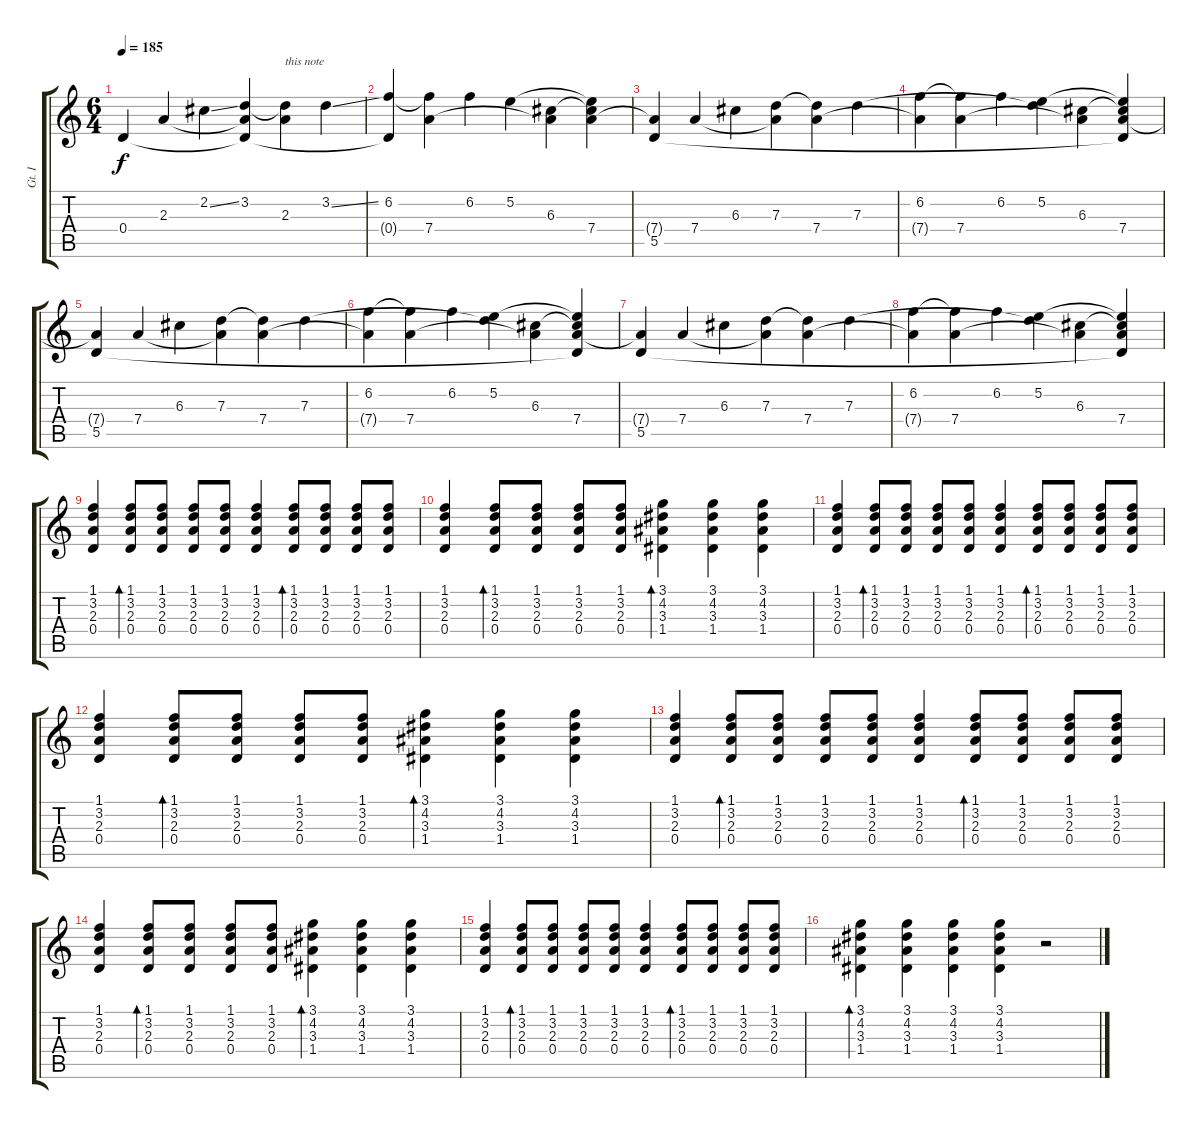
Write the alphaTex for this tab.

\track ("Gt. I" "Gt. I") {instrument acousticguitarsteel}
\staff {score tabs}
\tuning (E4 B3 G3 D3 A2 E2) {hide}
\ts (6 4)
\tempo 185
\clef g2
\ks c
0.4.4{dy f balance 12 instrument electricguitarclean} 2.3.4 2.2{ss}.4 (3.2 2.3{t} 0.4{t}).4 (3.2{t} 2.3).4{txt "this note"} 3.2{ss}.4 |
(6.2 0.4{t}).4 (6.2{t} 7.4).4 6.2.4 5.2.4 (6.3 7.4{t}).4 (5.2{t} 6.3{t} 7.4).4 |
(7.4{t} 5.5).4 7.4.4 6.3.4 (7.3 7.4{t}).4 (7.3{t} 7.4).4 7.3.4 |
(6.2 7.4{t}).4 (6.2{t} 7.4).4 6.2.4 (5.2 7.3{t}).4 (6.3 7.4{t}).4 (5.2{t} 6.3{t} 7.4 5.5{t}).4 |
(7.4{t} 5.5).4 7.4.4 6.3.4 (7.3 7.4{t}).4 (7.3{t} 7.4).4 7.3.4 |
(6.2 7.4{t}).4 (6.2{t} 7.4).4 6.2.4 (5.2 7.3{t}).4 (6.3 7.4{t}).4 (5.2{t} 6.3{t} 7.4 5.5{t}).4 |
(7.4{t} 5.5).4 7.4.4 6.3.4 (7.3 7.4{t}).4 (7.3{t} 7.4).4 7.3.4 |
(6.2 7.4{t}).4 (6.2{t} 7.4).4 6.2.4 (5.2 7.3{t}).4 (6.3 7.4{t}).4 (5.2{t} 6.3{t} 7.4 5.5{t}).4 |
(1.1 3.2 2.3 0.4).4{volume 11 balance 12 instrument acousticguitarsteel} (1.1 3.2 2.3 0.4).8{bd 120} (1.1 3.2 2.3 0.4).8 (1.1 3.2 2.3 0.4).8 (1.1 3.2 2.3 0.4).8 (1.1 3.2 2.3 0.4).4 (1.1 3.2 2.3 0.4).8{bd 120} (1.1 3.2 2.3 0.4).8 (1.1 3.2 2.3 0.4).8 (1.1 3.2 2.3 0.4).8 |
(1.1 3.2 2.3 0.4).4 (1.1 3.2 2.3 0.4).8{bd 120} (1.1 3.2 2.3 0.4).8 (1.1 3.2 2.3 0.4).8 (1.1 3.2 2.3 0.4).8 (3.1 4.2 3.3 1.4).4{bd 120} (3.1 4.2 3.3 1.4).4 (3.1 4.2 3.3 1.4).4 |
(1.1 3.2 2.3 0.4).4 (1.1 3.2 2.3 0.4).8{bd 120} (1.1 3.2 2.3 0.4).8 (1.1 3.2 2.3 0.4).8 (1.1 3.2 2.3 0.4).8 (1.1 3.2 2.3 0.4).4 (1.1 3.2 2.3 0.4).8{bd 120} (1.1 3.2 2.3 0.4).8 (1.1 3.2 2.3 0.4).8 (1.1 3.2 2.3 0.4).8 |
(1.1 3.2 2.3 0.4).4 (1.1 3.2 2.3 0.4).8{bd 120} (1.1 3.2 2.3 0.4).8 (1.1 3.2 2.3 0.4).8 (1.1 3.2 2.3 0.4).8 (3.1 4.2 3.3 1.4).4{bd 120} (3.1 4.2 3.3 1.4).4 (3.1 4.2 3.3 1.4).4 |
(1.1 3.2 2.3 0.4).4 (1.1 3.2 2.3 0.4).8{bd 120} (1.1 3.2 2.3 0.4).8 (1.1 3.2 2.3 0.4).8 (1.1 3.2 2.3 0.4).8 (1.1 3.2 2.3 0.4).4 (1.1 3.2 2.3 0.4).8{bd 120} (1.1 3.2 2.3 0.4).8 (1.1 3.2 2.3 0.4).8 (1.1 3.2 2.3 0.4).8 |
(1.1 3.2 2.3 0.4).4 (1.1 3.2 2.3 0.4).8{bd 120} (1.1 3.2 2.3 0.4).8 (1.1 3.2 2.3 0.4).8 (1.1 3.2 2.3 0.4).8 (3.1 4.2 3.3 1.4).4{bd 120} (3.1 4.2 3.3 1.4).4 (3.1 4.2 3.3 1.4).4 |
(1.1 3.2 2.3 0.4).4 (1.1 3.2 2.3 0.4).8{bd 120} (1.1 3.2 2.3 0.4).8 (1.1 3.2 2.3 0.4).8 (1.1 3.2 2.3 0.4).8 (1.1 3.2 2.3 0.4).4 (1.1 3.2 2.3 0.4).8{bd 120} (1.1 3.2 2.3 0.4).8 (1.1 3.2 2.3 0.4).8 (1.1 3.2 2.3 0.4).8 |
(3.1 4.2 3.3 1.4).4{bd 120} (3.1 4.2 3.3 1.4).4 (3.1 4.2 3.3 1.4).4 (3.1 4.2 3.3 1.4).4 r.2
